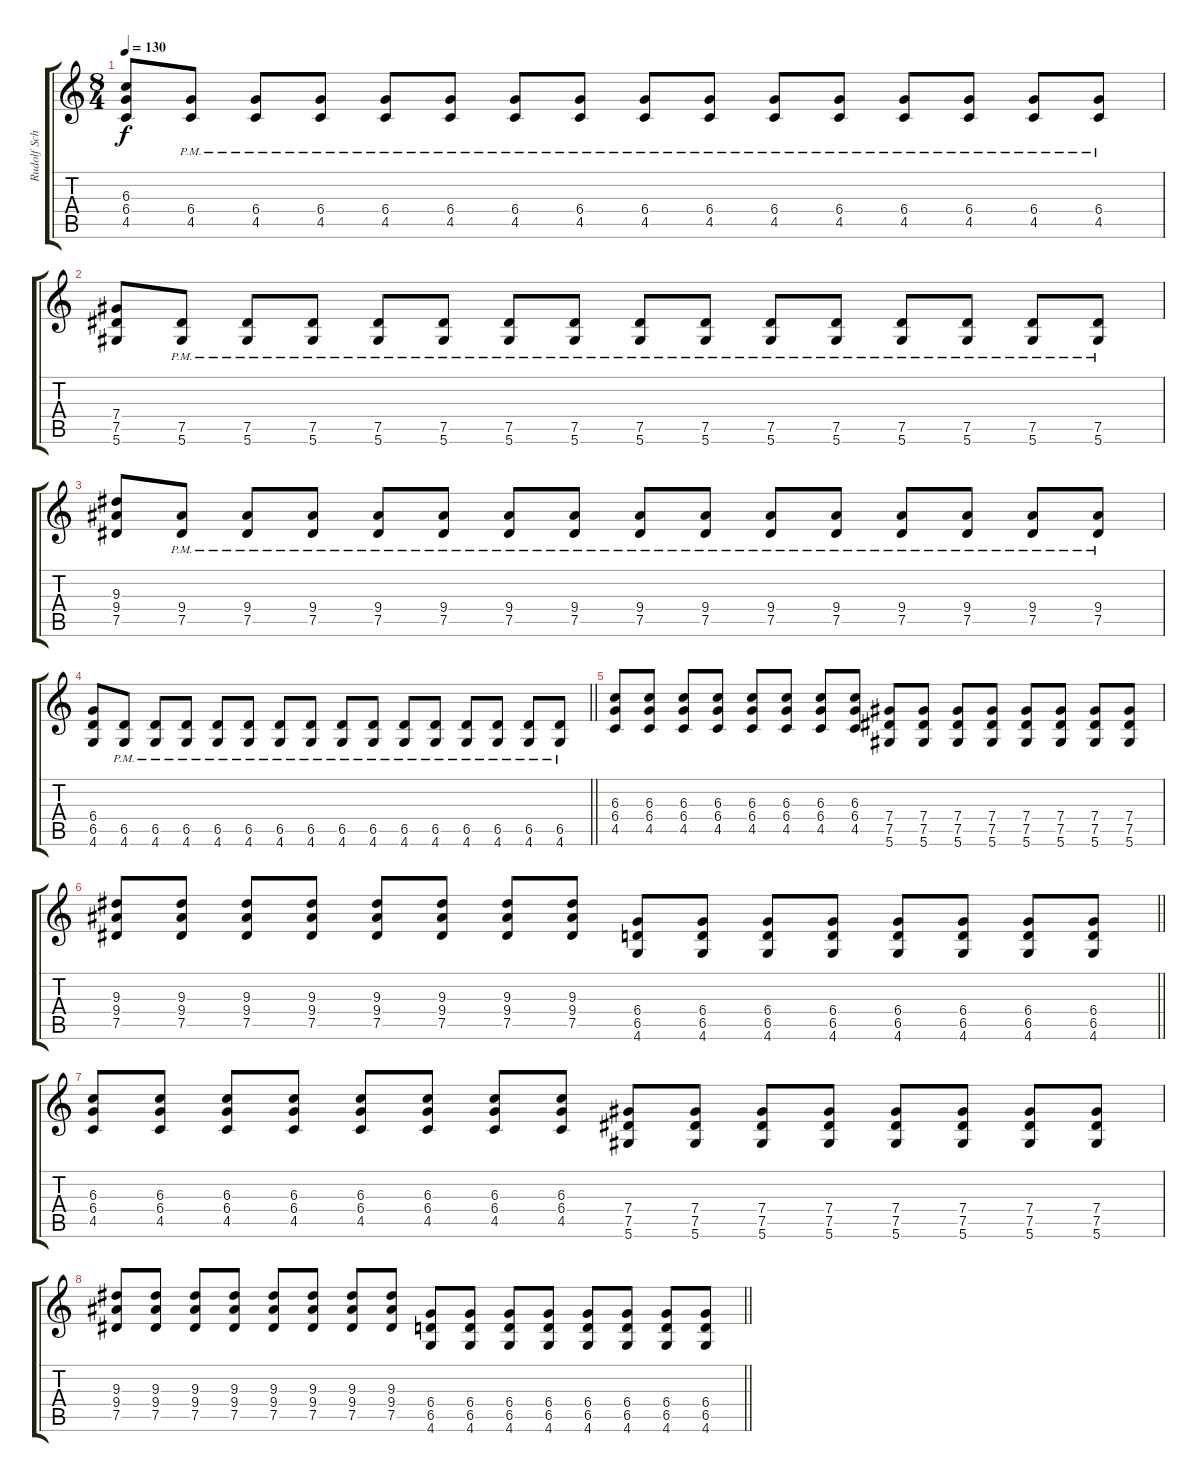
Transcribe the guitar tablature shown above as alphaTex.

\track ("Rudolf Schenker" "Rudolf Sch") {instrument overdrivenguitar}
\staff {score tabs}
\tuning (Eb4 Bb3 Gb3 Db3 Ab2 Eb2) {hide}
\ts (8 4)
\tempo 130
\clef g2
\ks c
(6.3 6.4 4.5).8{dy f} (6.4{pm} 4.5{pm}).8 (6.4{pm} 4.5{pm}).8 (6.4{pm} 4.5{pm}).8 (6.4{pm} 4.5{pm}).8 (6.4{pm} 4.5{pm}).8 (6.4{pm} 4.5{pm}).8 (6.4{pm} 4.5{pm}).8 (6.4{pm} 4.5{pm}).8 (6.4{pm} 4.5{pm}).8 (6.4{pm} 4.5{pm}).8 (6.4{pm} 4.5{pm}).8 (6.4{pm} 4.5{pm}).8 (6.4{pm} 4.5{pm}).8 (6.4{pm} 4.5{pm}).8 (6.4{pm} 4.5{pm}).8 |
(7.4 7.5 5.6).8 (7.5{pm} 5.6{pm}).8 (7.5{pm} 5.6{pm}).8 (7.5{pm} 5.6{pm}).8 (7.5{pm} 5.6{pm}).8 (7.5{pm} 5.6{pm}).8 (7.5{pm} 5.6{pm}).8 (7.5{pm} 5.6{pm}).8 (7.5{pm} 5.6{pm}).8 (7.5{pm} 5.6{pm}).8 (7.5{pm} 5.6{pm}).8 (7.5{pm} 5.6{pm}).8 (7.5{pm} 5.6{pm}).8 (7.5{pm} 5.6{pm}).8 (7.5{pm} 5.6{pm}).8 (7.5{pm} 5.6{pm}).8 |
(9.3 9.4 7.5).8 (9.4{pm} 7.5{pm}).8 (9.4{pm} 7.5{pm}).8 (9.4{pm} 7.5{pm}).8 (9.4{pm} 7.5{pm}).8 (9.4{pm} 7.5{pm}).8 (9.4{pm} 7.5{pm}).8 (9.4{pm} 7.5{pm}).8 (9.4{pm} 7.5{pm}).8 (9.4{pm} 7.5{pm}).8 (9.4{pm} 7.5{pm}).8 (9.4{pm} 7.5{pm}).8 (9.4{pm} 7.5{pm}).8 (9.4{pm} 7.5{pm}).8 (9.4{pm} 7.5{pm}).8 (9.4{pm} 7.5{pm}).8 |
\barLineRight lightlight
(6.4 6.5 4.6).8 (6.5{pm} 4.6{pm}).8 (6.5{pm} 4.6{pm}).8 (6.5{pm} 4.6{pm}).8 (6.5{pm} 4.6{pm}).8 (6.5{pm} 4.6{pm}).8 (6.5{pm} 4.6{pm}).8 (6.5{pm} 4.6{pm}).8 (6.5{pm} 4.6{pm}).8 (6.5{pm} 4.6{pm}).8 (6.5{pm} 4.6{pm}).8 (6.5{pm} 4.6{pm}).8 (6.5{pm} 4.6{pm}).8 (6.5{pm} 4.6{pm}).8 (6.5{pm} 4.6{pm}).8 (6.5{pm} 4.6{pm}).8 |
\section ("" "")
(6.3 6.4 4.5).8 (6.3 6.4 4.5).8 (6.3 6.4 4.5).8 (6.3 6.4 4.5).8 (6.3 6.4 4.5).8 (6.3 6.4 4.5).8 (6.3 6.4 4.5).8 (6.3 6.4 4.5).8 (7.4 7.5 5.6).8 (7.4 7.5 5.6).8 (7.4 7.5 5.6).8 (7.4 7.5 5.6).8 (7.4 7.5 5.6).8 (7.4 7.5 5.6).8 (7.4 7.5 5.6).8 (7.4 7.5 5.6).8 |
\barLineRight lightlight
(9.3 9.4 7.5).8 (9.3 9.4 7.5).8 (9.3 9.4 7.5).8 (9.3 9.4 7.5).8 (9.3 9.4 7.5).8 (9.3 9.4 7.5).8 (9.3 9.4 7.5).8 (9.3 9.4 7.5).8 (6.4 6.5 4.6).8 (6.4 6.5 4.6).8 (6.4 6.5 4.6).8 (6.4 6.5 4.6).8 (6.4 6.5 4.6).8 (6.4 6.5 4.6).8 (6.4 6.5 4.6).8 (6.4 6.5 4.6).8 |
(6.3 6.4 4.5).8 (6.3 6.4 4.5).8 (6.3 6.4 4.5).8 (6.3 6.4 4.5).8 (6.3 6.4 4.5).8 (6.3 6.4 4.5).8 (6.3 6.4 4.5).8 (6.3 6.4 4.5).8 (7.4 7.5 5.6).8 (7.4 7.5 5.6).8 (7.4 7.5 5.6).8 (7.4 7.5 5.6).8 (7.4 7.5 5.6).8 (7.4 7.5 5.6).8 (7.4 7.5 5.6).8 (7.4 7.5 5.6).8 |
\barLineRight lightlight
(9.3 9.4 7.5).8 (9.3 9.4 7.5).8 (9.3 9.4 7.5).8 (9.3 9.4 7.5).8 (9.3 9.4 7.5).8 (9.3 9.4 7.5).8 (9.3 9.4 7.5).8 (9.3 9.4 7.5).8 (6.4 6.5 4.6).8 (6.4 6.5 4.6).8 (6.4 6.5 4.6).8 (6.4 6.5 4.6).8 (6.4 6.5 4.6).8 (6.4 6.5 4.6).8 (6.4 6.5 4.6).8 (6.4 6.5 4.6).8
